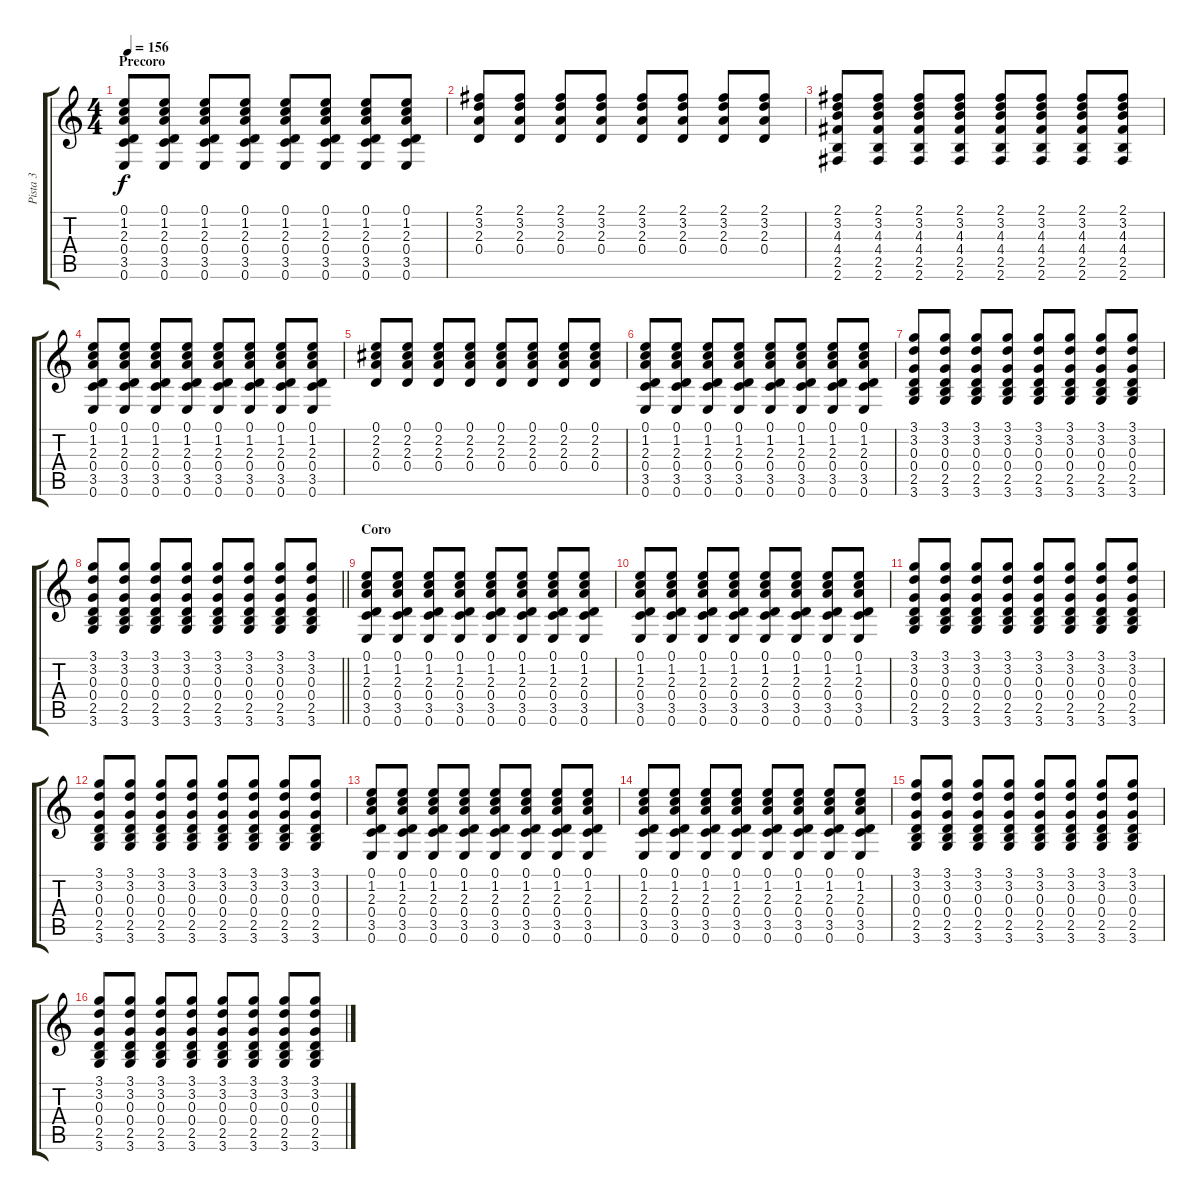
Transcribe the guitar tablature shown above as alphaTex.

\track ("Pista 3" "Pista 3") {instrument overdrivenguitar}
\staff {score tabs}
\tuning (E4 B3 G3 D3 A2 E2) {hide}
\ts (4 4)
\section ("" "Precoro")
\tempo 156
\clef g2
\ks c
(0.1 1.2 2.3 0.4 3.5 0.6).8{dy f} (0.1 1.2 2.3 0.4 3.5 0.6).8 (0.1 1.2 2.3 0.4 3.5 0.6).8 (0.1 1.2 2.3 0.4 3.5 0.6).8 (0.1 1.2 2.3 0.4 3.5 0.6).8 (0.1 1.2 2.3 0.4 3.5 0.6).8 (0.1 1.2 2.3 0.4 3.5 0.6).8 (0.1 1.2 2.3 0.4 3.5 0.6).8 |
(2.1 3.2 2.3 0.4).8 (2.1 3.2 2.3 0.4).8 (2.1 3.2 2.3 0.4).8 (2.1 3.2 2.3 0.4).8 (2.1 3.2 2.3 0.4).8 (2.1 3.2 2.3 0.4).8 (2.1 3.2 2.3 0.4).8 (2.1 3.2 2.3 0.4).8 |
(2.1 3.2 4.3 4.4 2.5 2.6).8 (2.1 3.2 4.3 4.4 2.5 2.6).8 (2.1 3.2 4.3 4.4 2.5 2.6).8 (2.1 3.2 4.3 4.4 2.5 2.6).8 (2.1 3.2 4.3 4.4 2.5 2.6).8 (2.1 3.2 4.3 4.4 2.5 2.6).8 (2.1 3.2 4.3 4.4 2.5 2.6).8 (2.1 3.2 4.3 4.4 2.5 2.6).8 |
(0.1 1.2 2.3 0.4 3.5 0.6).8 (0.1 1.2 2.3 0.4 3.5 0.6).8 (0.1 1.2 2.3 0.4 3.5 0.6).8 (0.1 1.2 2.3 0.4 3.5 0.6).8 (0.1 1.2 2.3 0.4 3.5 0.6).8 (0.1 1.2 2.3 0.4 3.5 0.6).8 (0.1 1.2 2.3 0.4 3.5 0.6).8 (0.1 1.2 2.3 0.4 3.5 0.6).8 |
(0.1 2.2 2.3 0.4).8 (0.1 2.2 2.3 0.4).8 (0.1 2.2 2.3 0.4).8 (0.1 2.2 2.3 0.4).8 (0.1 2.2 2.3 0.4).8 (0.1 2.2 2.3 0.4).8 (0.1 2.2 2.3 0.4).8 (0.1 2.2 2.3 0.4).8 |
(0.1 1.2 2.3 0.4 3.5 0.6).8 (0.1 1.2 2.3 0.4 3.5 0.6).8 (0.1 1.2 2.3 0.4 3.5 0.6).8 (0.1 1.2 2.3 0.4 3.5 0.6).8 (0.1 1.2 2.3 0.4 3.5 0.6).8 (0.1 1.2 2.3 0.4 3.5 0.6).8 (0.1 1.2 2.3 0.4 3.5 0.6).8 (0.1 1.2 2.3 0.4 3.5 0.6).8 |
(3.1 3.2 0.3 0.4 2.5 3.6).8 (3.1 3.2 0.3 0.4 2.5 3.6).8 (3.1 3.2 0.3 0.4 2.5 3.6).8 (3.1 3.2 0.3 0.4 2.5 3.6).8 (3.1 3.2 0.3 0.4 2.5 3.6).8 (3.1 3.2 0.3 0.4 2.5 3.6).8 (3.1 3.2 0.3 0.4 2.5 3.6).8 (3.1 3.2 0.3 0.4 2.5 3.6).8 |
\barLineRight lightlight
(3.1 3.2 0.3 0.4 2.5 3.6).8 (3.1 3.2 0.3 0.4 2.5 3.6).8 (3.1 3.2 0.3 0.4 2.5 3.6).8 (3.1 3.2 0.3 0.4 2.5 3.6).8 (3.1 3.2 0.3 0.4 2.5 3.6).8 (3.1 3.2 0.3 0.4 2.5 3.6).8 (3.1 3.2 0.3 0.4 2.5 3.6).8 (3.1 3.2 0.3 0.4 2.5 3.6).8 |
\section ("" "Coro")
(0.1 1.2 2.3 0.4 3.5 0.6).8 (0.1 1.2 2.3 0.4 3.5 0.6).8 (0.1 1.2 2.3 0.4 3.5 0.6).8 (0.1 1.2 2.3 0.4 3.5 0.6).8 (0.1 1.2 2.3 0.4 3.5 0.6).8 (0.1 1.2 2.3 0.4 3.5 0.6).8 (0.1 1.2 2.3 0.4 3.5 0.6).8 (0.1 1.2 2.3 0.4 3.5 0.6).8 |
(0.1 1.2 2.3 0.4 3.5 0.6).8 (0.1 1.2 2.3 0.4 3.5 0.6).8 (0.1 1.2 2.3 0.4 3.5 0.6).8 (0.1 1.2 2.3 0.4 3.5 0.6).8 (0.1 1.2 2.3 0.4 3.5 0.6).8 (0.1 1.2 2.3 0.4 3.5 0.6).8 (0.1 1.2 2.3 0.4 3.5 0.6).8 (0.1 1.2 2.3 0.4 3.5 0.6).8 |
(3.1 3.2 0.3 0.4 2.5 3.6).8 (3.1 3.2 0.3 0.4 2.5 3.6).8 (3.1 3.2 0.3 0.4 2.5 3.6).8 (3.1 3.2 0.3 0.4 2.5 3.6).8 (3.1 3.2 0.3 0.4 2.5 3.6).8 (3.1 3.2 0.3 0.4 2.5 3.6).8 (3.1 3.2 0.3 0.4 2.5 3.6).8 (3.1 3.2 0.3 0.4 2.5 3.6).8 |
(3.1 3.2 0.3 0.4 2.5 3.6).8 (3.1 3.2 0.3 0.4 2.5 3.6).8 (3.1 3.2 0.3 0.4 2.5 3.6).8 (3.1 3.2 0.3 0.4 2.5 3.6).8 (3.1 3.2 0.3 0.4 2.5 3.6).8 (3.1 3.2 0.3 0.4 2.5 3.6).8 (3.1 3.2 0.3 0.4 2.5 3.6).8 (3.1 3.2 0.3 0.4 2.5 3.6).8 |
(0.1 1.2 2.3 0.4 3.5 0.6).8 (0.1 1.2 2.3 0.4 3.5 0.6).8 (0.1 1.2 2.3 0.4 3.5 0.6).8 (0.1 1.2 2.3 0.4 3.5 0.6).8 (0.1 1.2 2.3 0.4 3.5 0.6).8 (0.1 1.2 2.3 0.4 3.5 0.6).8 (0.1 1.2 2.3 0.4 3.5 0.6).8 (0.1 1.2 2.3 0.4 3.5 0.6).8 |
(0.1 1.2 2.3 0.4 3.5 0.6).8 (0.1 1.2 2.3 0.4 3.5 0.6).8 (0.1 1.2 2.3 0.4 3.5 0.6).8 (0.1 1.2 2.3 0.4 3.5 0.6).8 (0.1 1.2 2.3 0.4 3.5 0.6).8 (0.1 1.2 2.3 0.4 3.5 0.6).8 (0.1 1.2 2.3 0.4 3.5 0.6).8 (0.1 1.2 2.3 0.4 3.5 0.6).8 |
(3.1 3.2 0.3 0.4 2.5 3.6).8 (3.1 3.2 0.3 0.4 2.5 3.6).8 (3.1 3.2 0.3 0.4 2.5 3.6).8 (3.1 3.2 0.3 0.4 2.5 3.6).8 (3.1 3.2 0.3 0.4 2.5 3.6).8 (3.1 3.2 0.3 0.4 2.5 3.6).8 (3.1 3.2 0.3 0.4 2.5 3.6).8 (3.1 3.2 0.3 0.4 2.5 3.6).8 |
(3.1 3.2 0.3 0.4 2.5 3.6).8 (3.1 3.2 0.3 0.4 2.5 3.6).8 (3.1 3.2 0.3 0.4 2.5 3.6).8 (3.1 3.2 0.3 0.4 2.5 3.6).8 (3.1 3.2 0.3 0.4 2.5 3.6).8 (3.1 3.2 0.3 0.4 2.5 3.6).8 (3.1 3.2 0.3 0.4 2.5 3.6).8 (3.1 3.2 0.3 0.4 2.5 3.6).8
